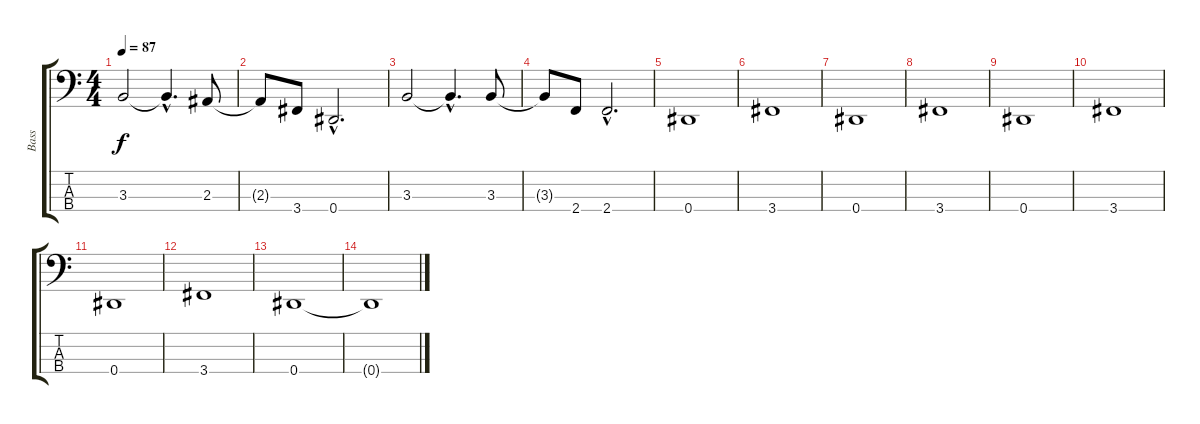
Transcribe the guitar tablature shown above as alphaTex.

\track ("Bass" "Bass") {instrument electricbassfinger}
\staff {score tabs}
\tuning (Gb2 Db2 Ab1 Eb1) {hide}
\ts (4 4)
\tempo 87
\clef f4
\ks c
3.3.2{dy f} 3.3{hac t}.4{d} 2.3.8 |
2.3{t}.8 3.4.8 0.4{hac}.2{d} |
3.3.2 3.3{hac t}.4{d} 3.3.8 |
3.3{t}.8 2.4.8 2.4{hac}.2{d} |
0.4.1 |
3.4.1 |
0.4.1 |
3.4.1 |
0.4.1 |
3.4.1 |
0.4.1 |
3.4.1 |
0.4.1{volume 0} |
0.4{t}.1
